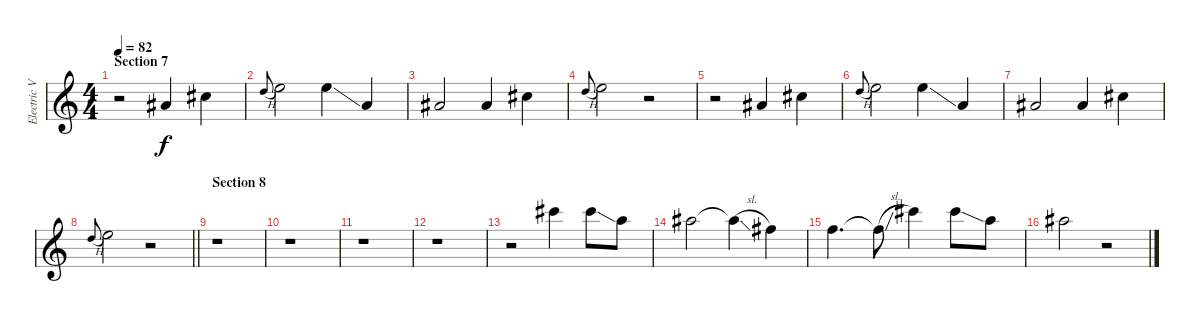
\track ("Electric Violin 1" "Electric V") {instrument violin}
\staff {score}
\tuning (E5 A4 D4 G3) {hide}
\ts (4 4)
\section ("" "Section 7")
\tempo 82
\clef g2
\ks c
r.2{dy f} 8.3.4 11.3.4 |
12.3{h}.8{gr onbeat} 14.3.2 14.3{ss}.4 7.3.4 |
8.3.2 8.3.4 11.3.4 |
12.3{h}.8{gr onbeat} 14.3.2 r.2 |
r.2 8.3.4 11.3.4 |
12.3{h}.8{gr onbeat} 14.3.2 14.3{ss}.4 7.3.4 |
8.3.2 8.3.4 11.3.4 |
\barLineRight lightlight
12.3{h}.8{gr onbeat} 14.3.2 r.2 |
\section ("" "Section 8")
r.1 |
r.1 |
r.1 |
r.1 |
r.2 9.1.4 9.1{ss}.8 5.1.8 |
6.1.2 6.1{sl t}.4 2.1.4 |
1.1.4{d} 1.1{sl t}.8 9.1.4 9.1{ss}.8 5.1.8 |
6.1.2 r.2
